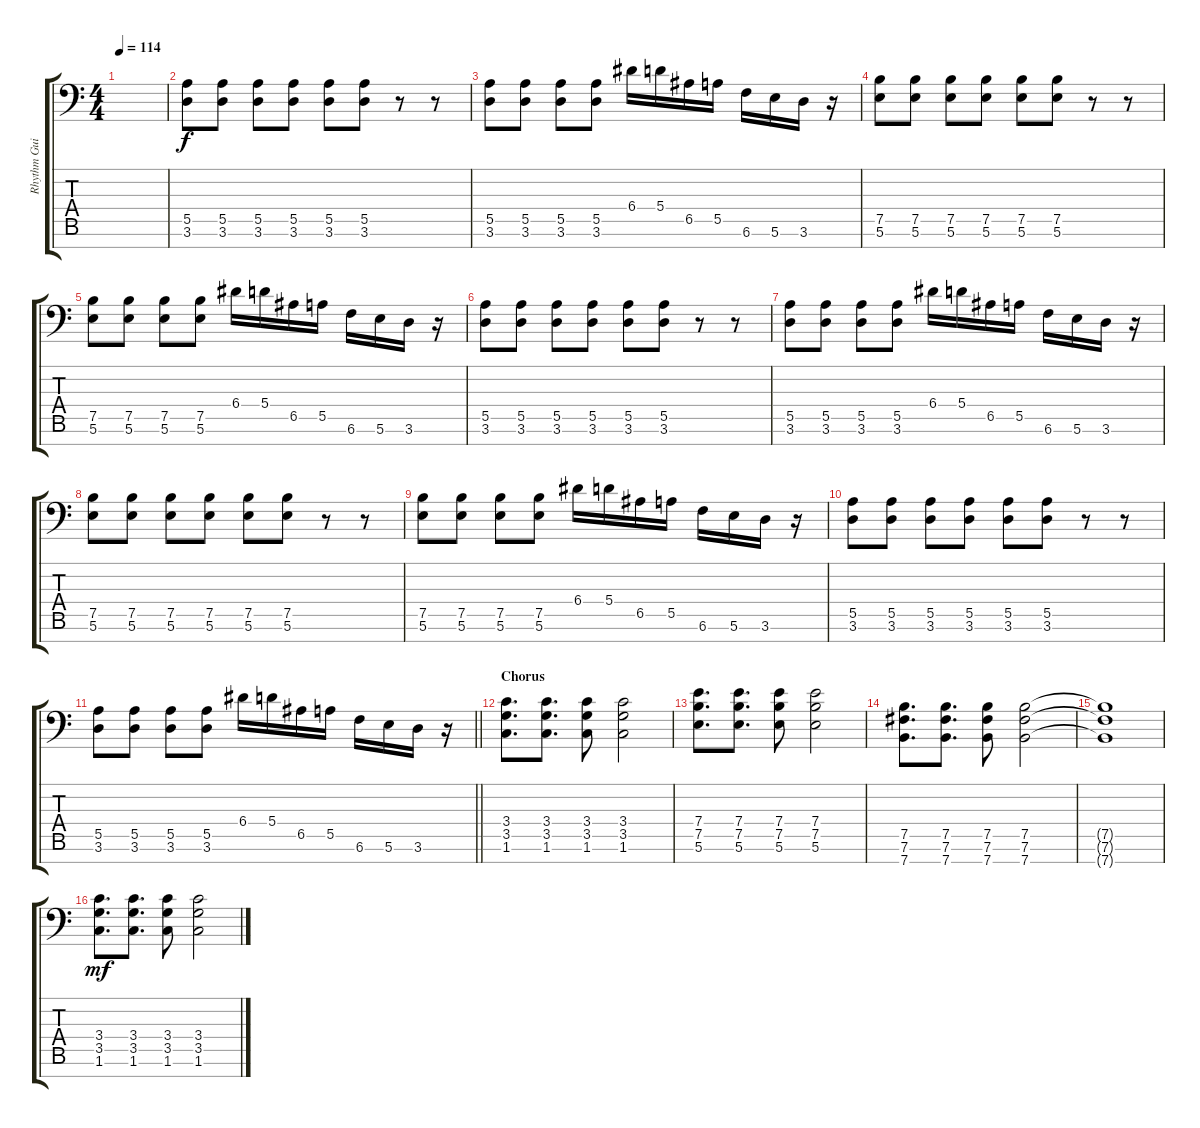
\track ("Rhythm Guitar" "Rhythm Gui") {instrument distortionguitar}
\staff {score tabs}
\tuning (B3 G3 D3 A2 E2 B1 E1) {hide}
\ts (4 4)
\tempo 114
\clef f4
\ks c
|
(5.5 3.6).8 (5.5 3.6).8 (5.5 3.6).8 (5.5 3.6).8 (5.5 3.6).8 (5.5 3.6).8 r.8 r.8 |
(5.5 3.6).8 (5.5 3.6).8 (5.5 3.6).8 (5.5 3.6).8 6.4.16 5.4.16 6.5.16 5.5.16 6.6.16 5.6.16 3.6.16 r.16 |
(7.5 5.6).8 (7.5 5.6).8 (7.5 5.6).8 (7.5 5.6).8 (7.5 5.6).8 (7.5 5.6).8 r.8 r.8 |
(7.5 5.6).8 (7.5 5.6).8 (7.5 5.6).8 (7.5 5.6).8 6.4.16 5.4.16 6.5.16 5.5.16 6.6.16 5.6.16 3.6.16 r.16 |
(5.5 3.6).8 (5.5 3.6).8 (5.5 3.6).8 (5.5 3.6).8 (5.5 3.6).8 (5.5 3.6).8 r.8 r.8 |
(5.5 3.6).8 (5.5 3.6).8 (5.5 3.6).8 (5.5 3.6).8 6.4.16 5.4.16 6.5.16 5.5.16 6.6.16 5.6.16 3.6.16 r.16 |
(7.5 5.6).8 (7.5 5.6).8 (7.5 5.6).8 (7.5 5.6).8 (7.5 5.6).8 (7.5 5.6).8 r.8 r.8 |
(7.5 5.6).8 (7.5 5.6).8 (7.5 5.6).8 (7.5 5.6).8 6.4.16 5.4.16 6.5.16 5.5.16 6.6.16 5.6.16 3.6.16 r.16 |
(5.5 3.6).8 (5.5 3.6).8 (5.5 3.6).8 (5.5 3.6).8 (5.5 3.6).8 (5.5 3.6).8 r.8 r.8 |
\barLineRight lightlight
(5.5 3.6).8 (5.5 3.6).8 (5.5 3.6).8 (5.5 3.6).8 6.4.16 5.4.16 6.5.16 5.5.16 6.6.16 5.6.16 3.6.16 r.16 |
\section ("" "Chorus")
(3.4 3.5 1.6).8{d} (3.4 3.5 1.6).8{d} (3.4 3.5 1.6).8 (3.4 3.5 1.6).2 |
(7.4 7.5 5.6).8{d} (7.4 7.5 5.6).8{d} (7.4 7.5 5.6).8 (7.4 7.5 5.6).2 |
(7.5 7.6 7.7).8{d} (7.5 7.6 7.7).8{d} (7.5 7.6 7.7).8 (7.5 7.6 7.7).2 |
(7.5{t} 7.6{t} 7.7{t}).1{dy f} |
(3.4 3.5 1.6).8{d dy mf} (3.4 3.5 1.6).8{d} (3.4 3.5 1.6).8 (3.4 3.5 1.6).2
